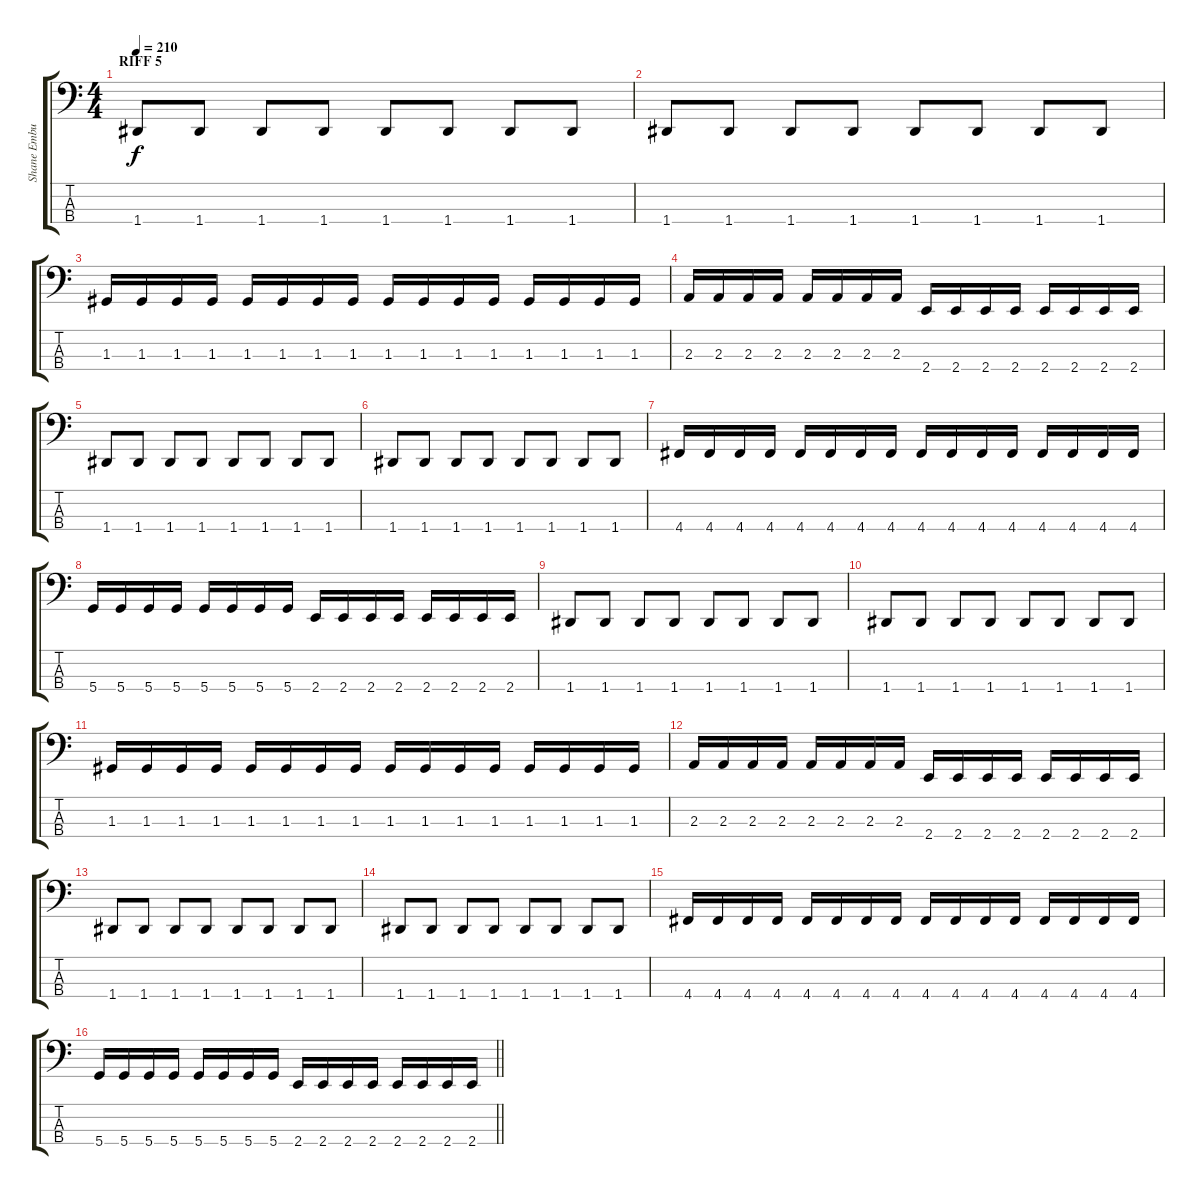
\track ("Shane Embury" "Shane Embu") {instrument electricbasspick}
\staff {score tabs}
\tuning (F2 C2 G1 D1) {hide}
\ts (4 4)
\section ("" "RIFF 5")
\tempo 210
\clef f4
\ks c
1.4.8{dy f} 1.4.8 1.4.8 1.4.8 1.4.8 1.4.8 1.4.8 1.4.8 |
1.4.8 1.4.8 1.4.8 1.4.8 1.4.8 1.4.8 1.4.8 1.4.8 |
1.3.16 1.3.16 1.3.16 1.3.16 1.3.16 1.3.16 1.3.16 1.3.16 1.3.16 1.3.16 1.3.16 1.3.16 1.3.16 1.3.16 1.3.16 1.3.16 |
2.3.16 2.3.16 2.3.16 2.3.16 2.3.16 2.3.16 2.3.16 2.3.16 2.4.16 2.4.16 2.4.16 2.4.16 2.4.16 2.4.16 2.4.16 2.4.16 |
1.4.8 1.4.8 1.4.8 1.4.8 1.4.8 1.4.8 1.4.8 1.4.8 |
1.4.8 1.4.8 1.4.8 1.4.8 1.4.8 1.4.8 1.4.8 1.4.8 |
4.4.16 4.4.16 4.4.16 4.4.16 4.4.16 4.4.16 4.4.16 4.4.16 4.4.16 4.4.16 4.4.16 4.4.16 4.4.16 4.4.16 4.4.16 4.4.16 |
5.4.16 5.4.16 5.4.16 5.4.16 5.4.16 5.4.16 5.4.16 5.4.16 2.4.16 2.4.16 2.4.16 2.4.16 2.4.16 2.4.16 2.4.16 2.4.16 |
1.4.8 1.4.8 1.4.8 1.4.8 1.4.8 1.4.8 1.4.8 1.4.8 |
1.4.8 1.4.8 1.4.8 1.4.8 1.4.8 1.4.8 1.4.8 1.4.8 |
1.3.16 1.3.16 1.3.16 1.3.16 1.3.16 1.3.16 1.3.16 1.3.16 1.3.16 1.3.16 1.3.16 1.3.16 1.3.16 1.3.16 1.3.16 1.3.16 |
2.3.16 2.3.16 2.3.16 2.3.16 2.3.16 2.3.16 2.3.16 2.3.16 2.4.16 2.4.16 2.4.16 2.4.16 2.4.16 2.4.16 2.4.16 2.4.16 |
1.4.8 1.4.8 1.4.8 1.4.8 1.4.8 1.4.8 1.4.8 1.4.8 |
1.4.8 1.4.8 1.4.8 1.4.8 1.4.8 1.4.8 1.4.8 1.4.8 |
4.4.16 4.4.16 4.4.16 4.4.16 4.4.16 4.4.16 4.4.16 4.4.16 4.4.16 4.4.16 4.4.16 4.4.16 4.4.16 4.4.16 4.4.16 4.4.16 |
\barLineRight lightlight
5.4.16 5.4.16 5.4.16 5.4.16 5.4.16 5.4.16 5.4.16 5.4.16 2.4.16 2.4.16 2.4.16 2.4.16 2.4.16 2.4.16 2.4.16 2.4.16
